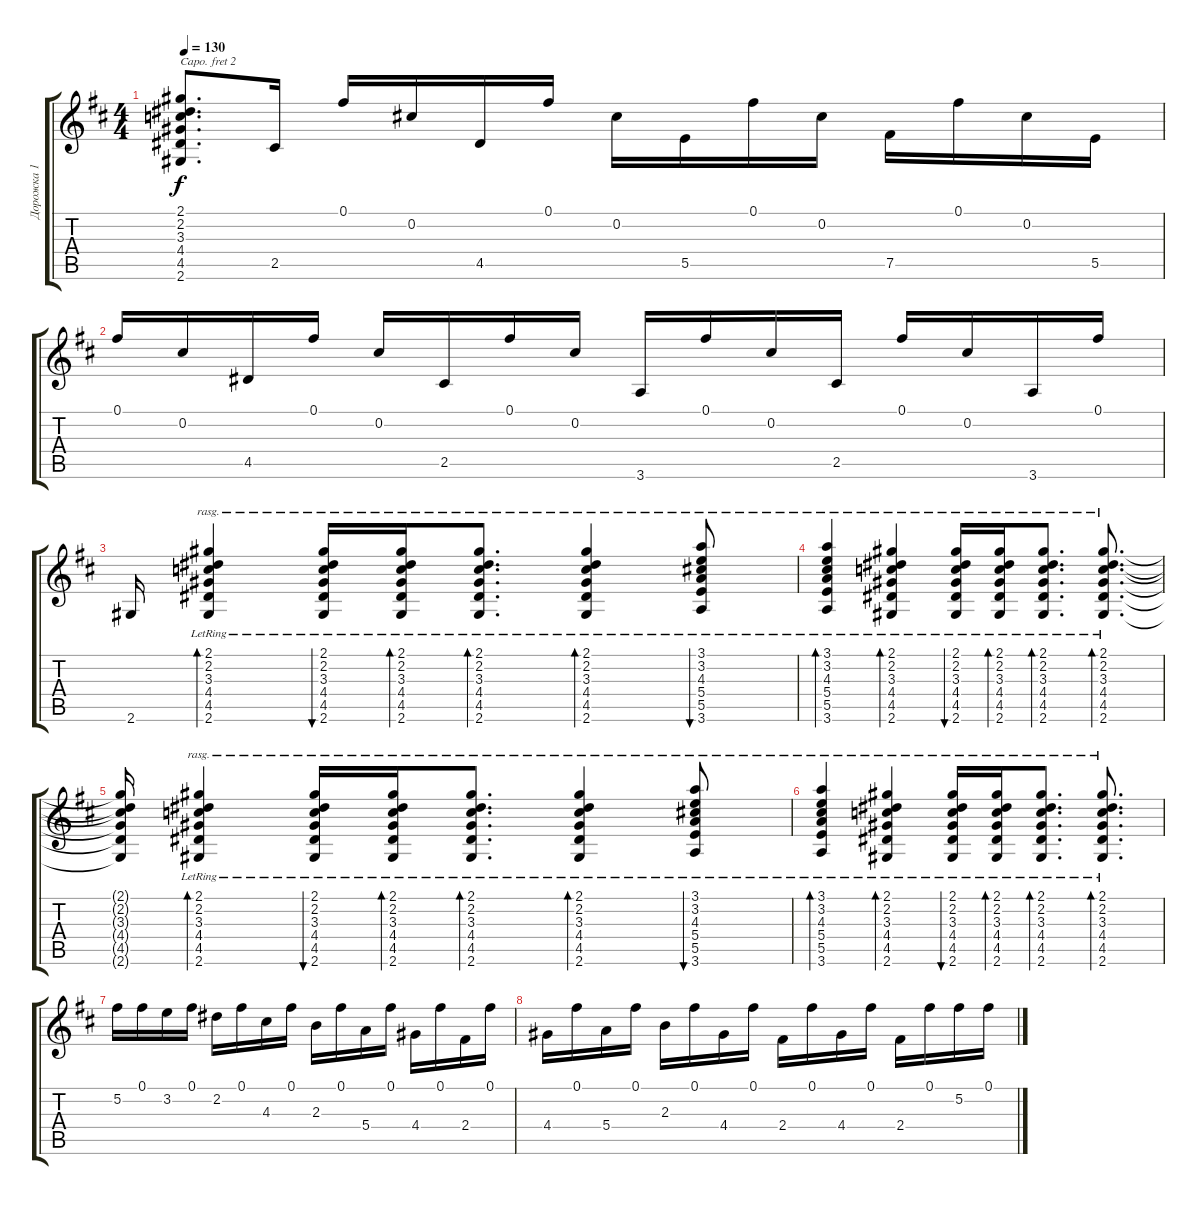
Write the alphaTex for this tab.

\track ("Дорожка 1" "Дорожка 1") {instrument acousticguitarnylon}
\staff {score tabs}
\capo 2
\tuning (E4 B3 G3 D3 A2 E2) {hide}
\ts (4 4)
\tempo 130
\clef g2
\ks bminor
(2.1{t} 2.2{t} 3.3{t} 4.4{t} 4.5{t} 2.6{t}).8{d dy f} 2.5.16 0.1.16 0.2.16 4.5.16 0.1.16 0.2.16 5.5.16 0.1.16 0.2.16 7.5.16 0.1.16 0.2.16 5.5.16 |
0.1.16 0.2.16 4.5.16 0.1.16 0.2.16 2.5.16 0.1.16 0.2.16 3.6.16 0.1.16 0.2.16 2.5.16 0.1.16 0.2.16 3.6.16 0.1.16 |
2.6.16 (2.1{lr} 2.2{lr} 3.3{lr} 4.4{lr} 4.5{lr} 2.6{lr}).4{bd 120 rasg ii} (2.1{lr} 2.2{lr} 3.3{lr} 4.4{lr} 4.5{lr} 2.6{lr}).16{bu 120 rasg ii} (2.1{lr} 2.2{lr} 3.3{lr} 4.4{lr} 4.5{lr} 2.6{lr}).16{bd 120 rasg ii} (2.1{lr} 2.2{lr} 3.3{lr} 4.4{lr} 4.5{lr} 2.6{lr}).8{d bd 120 rasg ii} (2.1{lr} 2.2{lr} 3.3{lr} 4.4{lr} 4.5{lr} 2.6{lr}).4{bd 120 rasg ii} (3.1{lr} 3.2{lr} 4.3{lr} 5.4{lr} 5.5{lr} 3.6{lr}).8{bu 120 rasg ii} |
(3.1{lr} 3.2{lr} 4.3{lr} 5.4{lr} 5.5{lr} 3.6{lr}).4{bd 120 rasg ii} (2.1{lr} 2.2{lr} 3.3{lr} 4.4{lr} 4.5{lr} 2.6{lr}).4{bd 120 rasg ii} (2.1{lr} 2.2{lr} 3.3{lr} 4.4{lr} 4.5{lr} 2.6{lr}).16{bu 120 rasg ii} (2.1{lr} 2.2{lr} 3.3{lr} 4.4{lr} 4.5{lr} 2.6{lr}).16{bd 120 rasg ii} (2.1{lr} 2.2{lr} 3.3{lr} 4.4{lr} 4.5{lr} 2.6{lr}).8{d bd 120 rasg ii} (2.1{lr} 2.2{lr} 3.3{lr} 4.4{lr} 4.5{lr} 2.6{lr}).8{d bd 120 rasg ii} |
(2.1{t} 2.2{t} 3.3{t} 4.4{t} 4.5{t} 2.6{t}).16 (2.1{lr} 2.2{lr} 3.3{lr} 4.4{lr} 4.5{lr} 2.6{lr}).4{bd 120 rasg ii} (2.1{lr} 2.2{lr} 3.3{lr} 4.4{lr} 4.5{lr} 2.6{lr}).16{bu 120 rasg ii} (2.1{lr} 2.2{lr} 3.3{lr} 4.4{lr} 4.5{lr} 2.6{lr}).16{bd 120 rasg ii} (2.1{lr} 2.2{lr} 3.3{lr} 4.4{lr} 4.5{lr} 2.6{lr}).8{d bd 120 rasg ii} (2.1{lr} 2.2{lr} 3.3{lr} 4.4{lr} 4.5{lr} 2.6{lr}).4{bd 120 rasg ii} (3.1{lr} 3.2{lr} 4.3{lr} 5.4{lr} 5.5{lr} 3.6{lr}).8{bu 120 rasg ii} |
(3.1{lr} 3.2{lr} 4.3{lr} 5.4{lr} 5.5{lr} 3.6{lr}).4{bd 120 rasg ii} (2.1{lr} 2.2{lr} 3.3{lr} 4.4{lr} 4.5{lr} 2.6{lr}).4{bd 120 rasg ii} (2.1{lr} 2.2{lr} 3.3{lr} 4.4{lr} 4.5{lr} 2.6{lr}).16{bu 120 rasg ii} (2.1{lr} 2.2{lr} 3.3{lr} 4.4{lr} 4.5{lr} 2.6{lr}).16{bd 120 rasg ii} (2.1{lr} 2.2{lr} 3.3{lr} 4.4{lr} 4.5{lr} 2.6{lr}).8{d bd 120 rasg ii} (2.1{lr} 2.2{lr} 3.3{lr} 4.4{lr} 4.5{lr} 2.6{lr}).8{d bd 120 rasg ii} |
5.2.16 0.1.16 3.2.16 0.1.16 2.2.16 0.1.16 4.3.16 0.1.16 2.3.16 0.1.16 5.4.16 0.1.16 4.4.16 0.1.16 2.4.16 0.1.16 |
4.4.16 0.1.16 5.4.16 0.1.16 2.3.16 0.1.16 4.4.16 0.1.16 2.4.16 0.1.16 4.4.16 0.1.16 2.4.16 0.1.16 5.2.16 0.1.16
